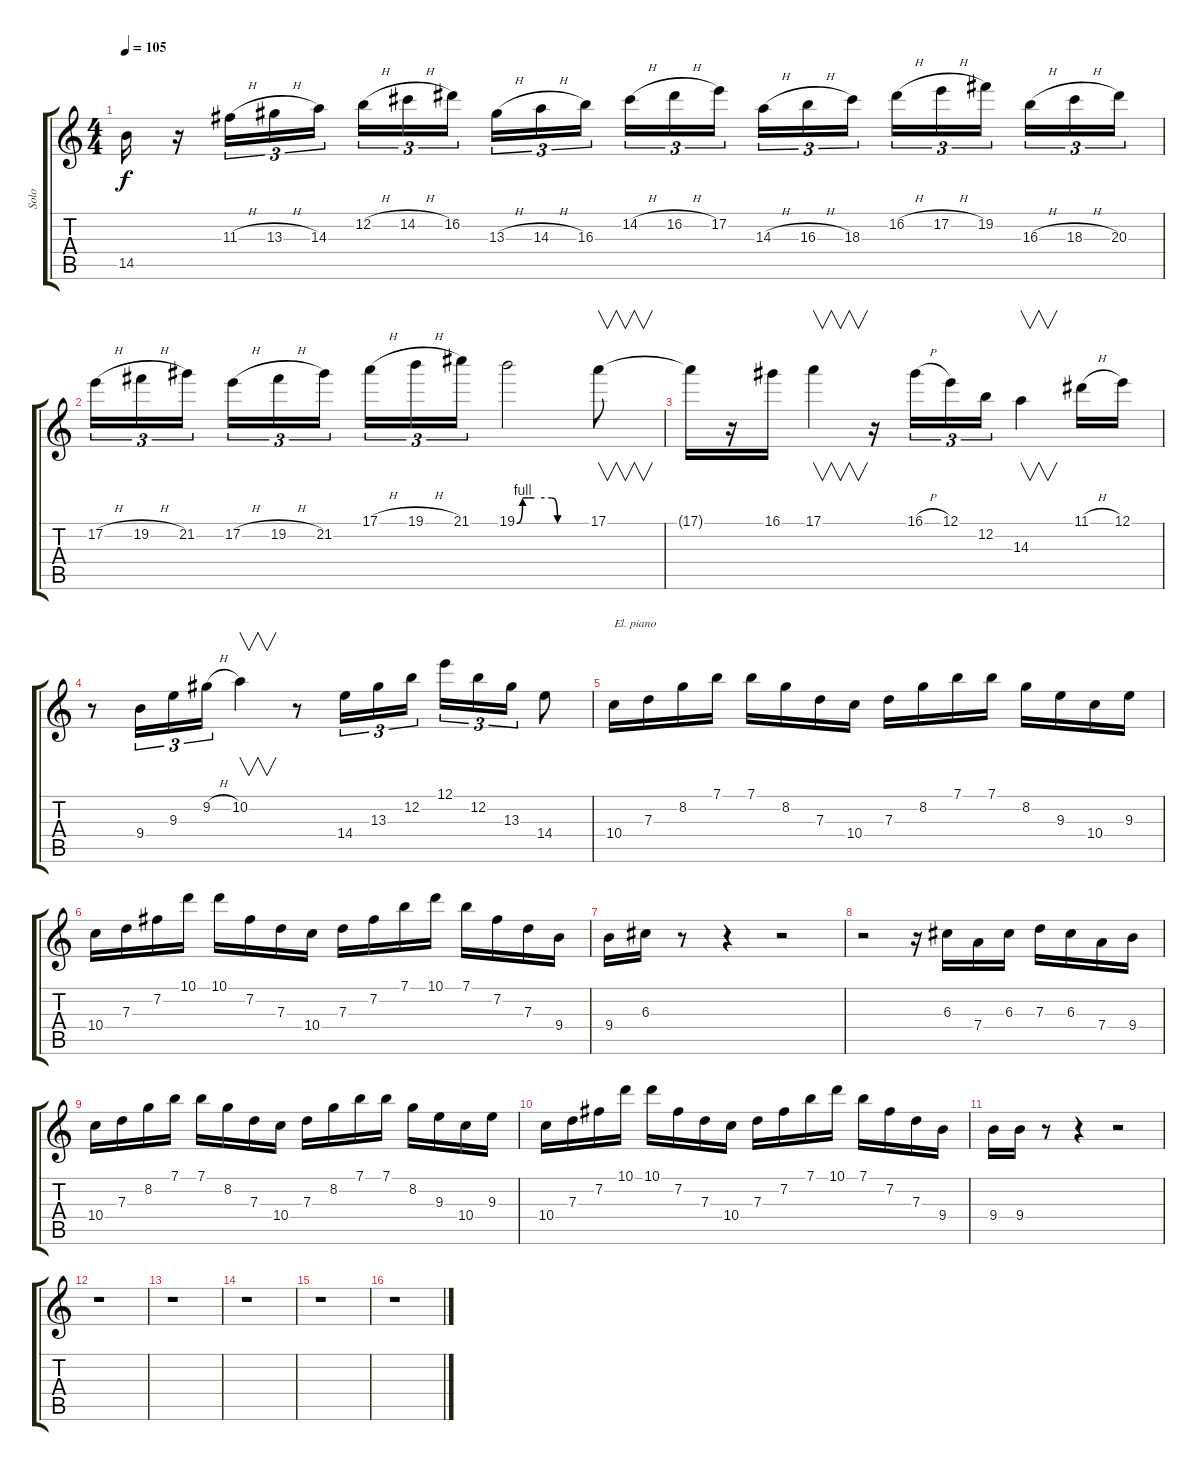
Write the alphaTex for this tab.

\track ("Solo" "Solo") {instrument distortionguitar}
\staff {score tabs}
\tuning (E4 B3 G3 D3 A2 E2) {hide}
\ts (4 4)
\tempo 105
\clef g2
\ks c
14.5{t}.16{dy f} r.16 11.3{h}.16{tu (3 2)} 13.3{h}.16{tu (3 2)} 14.3.16{tu (3 2)} 12.2{h}.16{tu (3 2)} 14.2{h}.16{tu (3 2)} 16.2.16{tu (3 2)} 13.3{h}.16{tu (3 2)} 14.3{h}.16{tu (3 2)} 16.3.16{tu (3 2)} 14.2{h}.16{tu (3 2)} 16.2{h}.16{tu (3 2)} 17.2.16{tu (3 2)} 14.3{h}.16{tu (3 2)} 16.3{h}.16{tu (3 2)} 18.3.16{tu (3 2)} 16.2{h}.16{tu (3 2)} 17.2{h}.16{tu (3 2)} 19.2.16{tu (3 2)} 16.3{h}.16{tu (3 2)} 18.3{h}.16{tu (3 2)} 20.3.16{tu (3 2)} |
17.2{h}.16{tu (3 2)} 19.2{h}.16{tu (3 2)} 21.2.16{tu (3 2)} 17.2{h}.16{tu (3 2)} 19.2{h}.16{tu (3 2)} 21.2.16{tu (3 2)} 17.1{h}.16{tu (3 2)} 19.1{h}.16{tu (3 2)} 21.1.16{tu (3 2)} 19.1{be (custom 0 0 5 4 10 4 15 4 30 4 35 0 40 0 45 0 60 0)}.2 17.1.8{v} |
17.1{t}.16 r.16 16.1.16 17.1.4{v} r.16 16.1{h}.16{tu (3 2)} 12.1.16{tu (3 2)} 12.2.16{tu (3 2)} 14.3.4{v} 11.1{h}.16 12.1.16 |
r.8 9.4.16{tu (3 2)} 9.3.16{tu (3 2)} 9.2{h}.16{tu (3 2)} 10.2.4{v} r.8 14.4.16{tu (3 2)} 13.3.16{tu (3 2)} 12.2.16{tu (3 2)} 12.1.16{tu (3 2)} 12.2.16{tu (3 2)} 13.3.16{tu (3 2)} 14.4.8 |
10.4.16{txt "El. piano" instrument electricpiano1} 7.3.16 8.2.16 7.1.16 7.1.16 8.2.16 7.3.16 10.4.16 7.3.16 8.2.16 7.1.16 7.1.16 8.2.16 9.3.16 10.4.16 9.3.16 |
10.4.16 7.3.16 7.2.16 10.1.16 10.1.16 7.2.16 7.3.16 10.4.16 7.3.16 7.2.16 7.1.16 10.1.16 7.1.16 7.2.16 7.3.16 9.4.16 |
9.4.16 6.3.16 r.8 r.4 r.2 |
r.2 r.16 6.3.16 7.4.16 6.3.16 7.3.16 6.3.16 7.4.16 9.4.16 |
10.4.16 7.3.16 8.2.16 7.1.16 7.1.16 8.2.16 7.3.16 10.4.16 7.3.16 8.2.16 7.1.16 7.1.16 8.2.16 9.3.16 10.4.16 9.3.16 |
10.4.16 7.3.16 7.2.16 10.1.16 10.1.16 7.2.16 7.3.16 10.4.16 7.3.16 7.2.16 7.1.16 10.1.16 7.1.16 7.2.16 7.3.16 9.4.16 |
9.4.16 9.4.16 r.8 r.4 r.2 |
r.1 |
r.1 |
r.1 |
r.1 |
r.1
